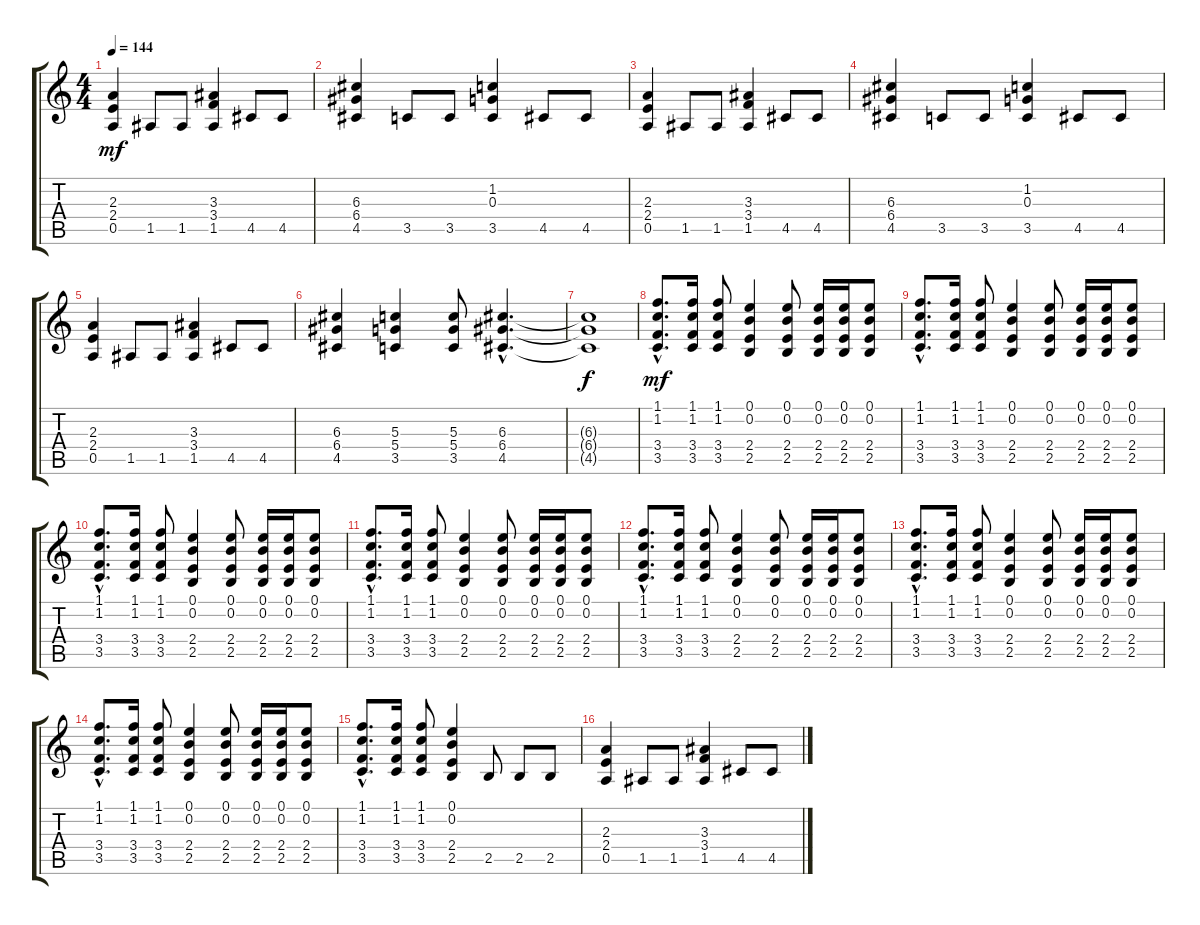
\track "" {instrument distortionguitar}
\staff {score tabs}
\tuning (E4 B3 G3 D3 A2 E2) {hide}
\ts (4 4)
\tempo 144
\clef g2
\ks c
(2.3 2.4 0.5).4{dy mf} 1.5.8 1.5.8 (3.3 3.4 1.5).4 4.5.8 4.5.8 |
(6.3 6.4 4.5).4 3.5.8 3.5.8 (1.2 0.3 3.5).4 4.5.8 4.5.8 |
(2.3 2.4 0.5).4 1.5.8 1.5.8 (3.3 3.4 1.5).4 4.5.8 4.5.8 |
(6.3 6.4 4.5).4 3.5.8 3.5.8 (1.2 0.3 3.5).4 4.5.8 4.5.8 |
(2.3 2.4 0.5).4 1.5.8 1.5.8 (3.3 3.4 1.5).4 4.5.8 4.5.8 |
(6.3 6.4 4.5).4 (5.3 5.4 3.5).4 (5.3 5.4 3.5).8 (6.3{hac} 6.4{hac} 4.5{hac}).4{d} |
(6.3{t} 6.4{t} 4.5{t}).1{dy f} |
(1.1{hac} 1.2{hac} 3.4{hac} 3.5{hac}).8{d dy mf} (1.1 1.2 3.4 3.5).16 (1.1 1.2 3.4 3.5).8 (0.1 0.2 2.4 2.5).4 (0.1 0.2 2.4 2.5).8 (0.1 0.2 2.4 2.5).16 (0.1 0.2 2.4 2.5).16 (0.1 0.2 2.4 2.5).8 |
(1.1{hac} 1.2{hac} 3.4{hac} 3.5{hac}).8{d} (1.1 1.2 3.4 3.5).16 (1.1 1.2 3.4 3.5).8 (0.1 0.2 2.4 2.5).4 (0.1 0.2 2.4 2.5).8 (0.1 0.2 2.4 2.5).16 (0.1 0.2 2.4 2.5).16 (0.1 0.2 2.4 2.5).8 |
(1.1{hac} 1.2{hac} 3.4{hac} 3.5{hac}).8{d} (1.1 1.2 3.4 3.5).16 (1.1 1.2 3.4 3.5).8 (0.1 0.2 2.4 2.5).4 (0.1 0.2 2.4 2.5).8 (0.1 0.2 2.4 2.5).16 (0.1 0.2 2.4 2.5).16 (0.1 0.2 2.4 2.5).8 |
(1.1{hac} 1.2{hac} 3.4{hac} 3.5{hac}).8{d} (1.1 1.2 3.4 3.5).16 (1.1 1.2 3.4 3.5).8 (0.1 0.2 2.4 2.5).4 (0.1 0.2 2.4 2.5).8 (0.1 0.2 2.4 2.5).16 (0.1 0.2 2.4 2.5).16 (0.1 0.2 2.4 2.5).8 |
(1.1{hac} 1.2{hac} 3.4{hac} 3.5{hac}).8{d} (1.1 1.2 3.4 3.5).16 (1.1 1.2 3.4 3.5).8 (0.1 0.2 2.4 2.5).4 (0.1 0.2 2.4 2.5).8 (0.1 0.2 2.4 2.5).16 (0.1 0.2 2.4 2.5).16 (0.1 0.2 2.4 2.5).8 |
(1.1{hac} 1.2{hac} 3.4{hac} 3.5{hac}).8{d} (1.1 1.2 3.4 3.5).16 (1.1 1.2 3.4 3.5).8 (0.1 0.2 2.4 2.5).4 (0.1 0.2 2.4 2.5).8 (0.1 0.2 2.4 2.5).16 (0.1 0.2 2.4 2.5).16 (0.1 0.2 2.4 2.5).8 |
(1.1{hac} 1.2{hac} 3.4{hac} 3.5{hac}).8{d} (1.1 1.2 3.4 3.5).16 (1.1 1.2 3.4 3.5).8 (0.1 0.2 2.4 2.5).4 (0.1 0.2 2.4 2.5).8 (0.1 0.2 2.4 2.5).16 (0.1 0.2 2.4 2.5).16 (0.1 0.2 2.4 2.5).8 |
(1.1{hac} 1.2{hac} 3.4{hac} 3.5{hac}).8{d} (1.1 1.2 3.4 3.5).16 (1.1 1.2 3.4 3.5).8 (0.1 0.2 2.4 2.5).4 2.5.8 2.5.8 2.5.8 |
(2.3 2.4 0.5).4 1.5.8 1.5.8 (3.3 3.4 1.5).4 4.5.8 4.5.8
